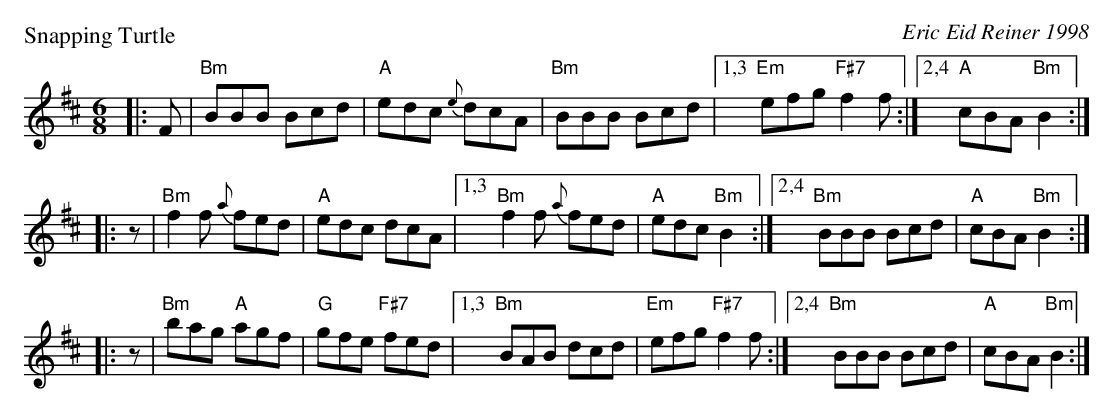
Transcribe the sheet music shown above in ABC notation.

X:1
P: Snapping Turtle
C: Eric Eid Reiner 1998
M: 6/8
L: 1/8
K: Bm
|: F | "Bm"BBB Bcd | "A"edc {e}dcA | "Bm"BBB Bcd |1,3 "Em"efg "F#7"f2f :|2,4 "A"cBA "Bm"B2 :|
|: z | "Bm"f2f {a}fed | "A"edc dcA |1,3 "Bm"f2f {a}fed | "A"edc "Bm"B2 :|2,4 "Bm"BBB Bcd | "A"cBA "Bm"B2 :|
|: z | "Bm"bag "A"agf | "G"gfe "F#7"fed |1,3 "Bm"BAB dcd | "Em"efg "F#7"f2f :|2,4 "Bm"BBB Bcd | "A"cBA "Bm"B2 :|
